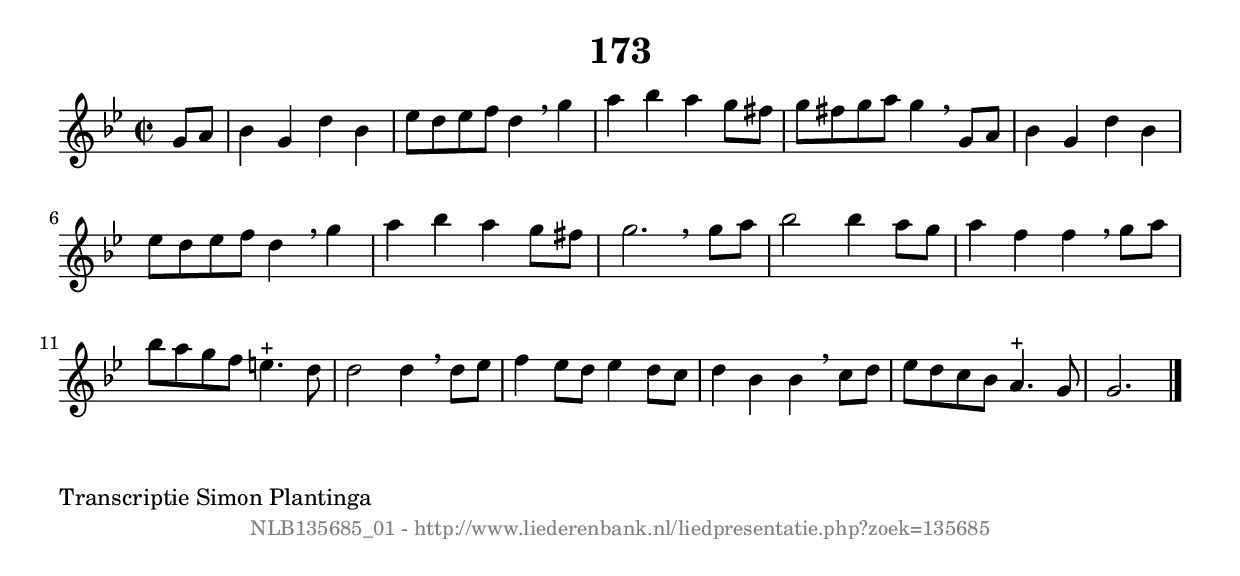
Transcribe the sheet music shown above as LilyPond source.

%
% produced by wce2krn 1.64 (7 June 2014)
%
\version"2.16"
#(append! paper-alist '(("long" . (cons (* 210 mm) (* 2000 mm)))))
#(set-default-paper-size "long")
sb = {\breathe}
mBreak = {\breathe }
bBreak = {\breathe }
x = {\once\override NoteHead #'style = #'cross }
gl=\glissando
itime={\override Staff.TimeSignature #'stencil = ##f }
ficta = {\once\set suggestAccidentals = ##t}
fine = {\once\override Score.RehearsalMark #'self-alignment-X = #1 \mark \markup {\italic{Fine}}}
dc = {\once\override Score.RehearsalMark #'self-alignment-X = #1 \mark \markup {\italic{D.C.}}}
dcf = {\once\override Score.RehearsalMark #'self-alignment-X = #1 \mark \markup {\italic{D.C. al Fine}}}
dcc = {\once\override Score.RehearsalMark #'self-alignment-X = #1 \mark \markup {\italic{D.C. al Coda}}}
ds = {\once\override Score.RehearsalMark #'self-alignment-X = #1 \mark \markup {\italic{D.S.}}}
dsf = {\once\override Score.RehearsalMark #'self-alignment-X = #1 \mark \markup {\italic{D.S. al Fine}}}
dsc = {\once\override Score.RehearsalMark #'self-alignment-X = #1 \mark \markup {\italic{D.S. al Coda}}}
pv = {\set Score.repeatCommands = #'((volta "1"))}
sv = {\set Score.repeatCommands = #'((volta "2"))}
tv = {\set Score.repeatCommands = #'((volta "3"))}
qv = {\set Score.repeatCommands = #'((volta "4"))}
xv = {\set Score.repeatCommands = #'((volta #f))}
\header{ tagline = ""
title = "173"
}
\score {{
\key g \minor
\relative g'
{
\set melismaBusyProperties = #'()
\partial 32*8
\time 2/2
\tempo 4=120
\override Score.MetronomeMark #'transparent = ##t
\override Score.RehearsalMark #'break-visibility = #(vector #t #t #f)
g8 a8 | bes4 g4 d'4 bes4 | ees8 d8 ees8 f8 d4 \sb g4 | a4 bes4 a4 g8 fis8 | g8 fis8 g8 a8 g4 \mBreak
g,8 a8 | bes4 g4 d'4 bes4 | ees8 d8 ees8 f8 d4 \sb g4 | a4 bes4 a4 g8 fis8 | g2. \bar ":|:" \bBreak
g8 a8 | bes2 bes4 a8 g8 | a4 f4 f4 \sb g8 a8 | bes8 a8 g8 f8 e4.^"+" d8 | d2 d4 \mBreak
d8 ees8 | f4 ees8 d8 ees4 d8 c8 | d4 bes4 bes4 \sb c8 d8 | ees8 d8 c8 bes8 a4.^"+" g8 | g2. \bar "|."
 }}
 \midi { }
 \layout {
            indent = 0.0\cm
}
}
\markup { \wordwrap-string #" 
Transcriptie Simon Plantinga
"}
\markup { \vspace #0 } \markup { \with-color #grey \fill-line { \center-column { \smaller "NLB135685_01 - http://www.liederenbank.nl/liedpresentatie.php?zoek=135685" } } }
